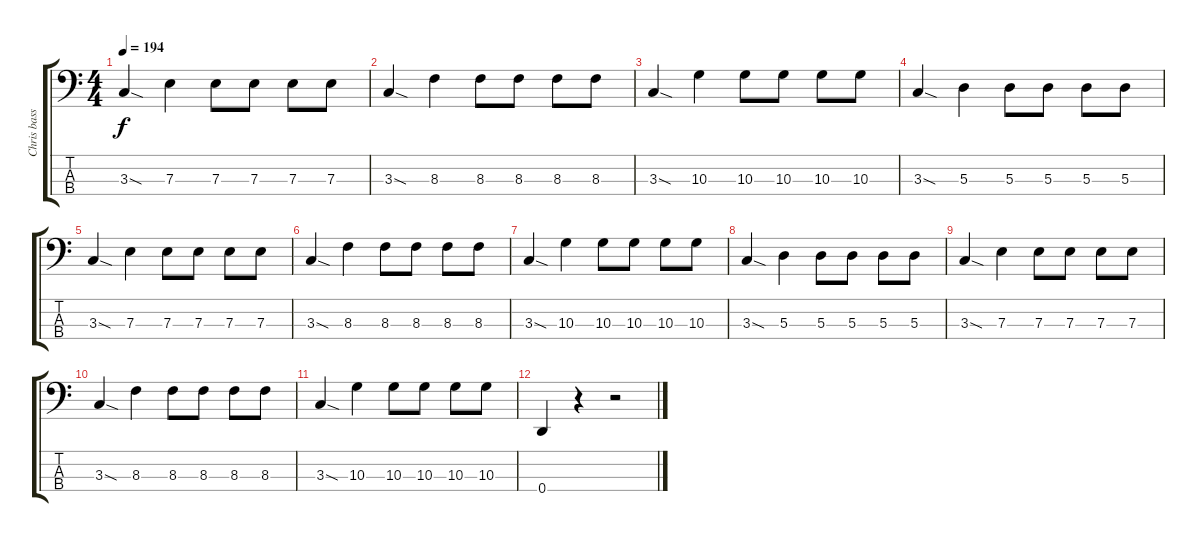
\track ("Chris bass" "Chris bass") {instrument electricbasspick}
\staff {score tabs}
\tuning (G2 D2 A1 D1) {hide}
\ts (4 4)
\tempo 194
\clef f4
\ks c
3.3{sod}.4{dy f} 7.3.4 7.3.8 7.3.8 7.3.8 7.3.8 |
3.3{sod}.4 8.3.4 8.3.8 8.3.8 8.3.8 8.3.8 |
3.3{sod}.4 10.3.4 10.3.8 10.3.8 10.3.8 10.3.8 |
3.3{sod}.4 5.3.4 5.3.8 5.3.8 5.3.8 5.3.8 |
3.3{sod}.4 7.3.4 7.3.8 7.3.8 7.3.8 7.3.8 |
3.3{sod}.4 8.3.4 8.3.8 8.3.8 8.3.8 8.3.8 |
3.3{sod}.4 10.3.4 10.3.8 10.3.8 10.3.8 10.3.8 |
3.3{sod}.4 5.3.4 5.3.8 5.3.8 5.3.8 5.3.8 |
3.3{sod}.4 7.3.4 7.3.8 7.3.8 7.3.8 7.3.8 |
3.3{sod}.4 8.3.4 8.3.8 8.3.8 8.3.8 8.3.8 |
3.3{sod}.4 10.3.4 10.3.8 10.3.8 10.3.8 10.3.8 |
0.4.4 r.4 r.2
